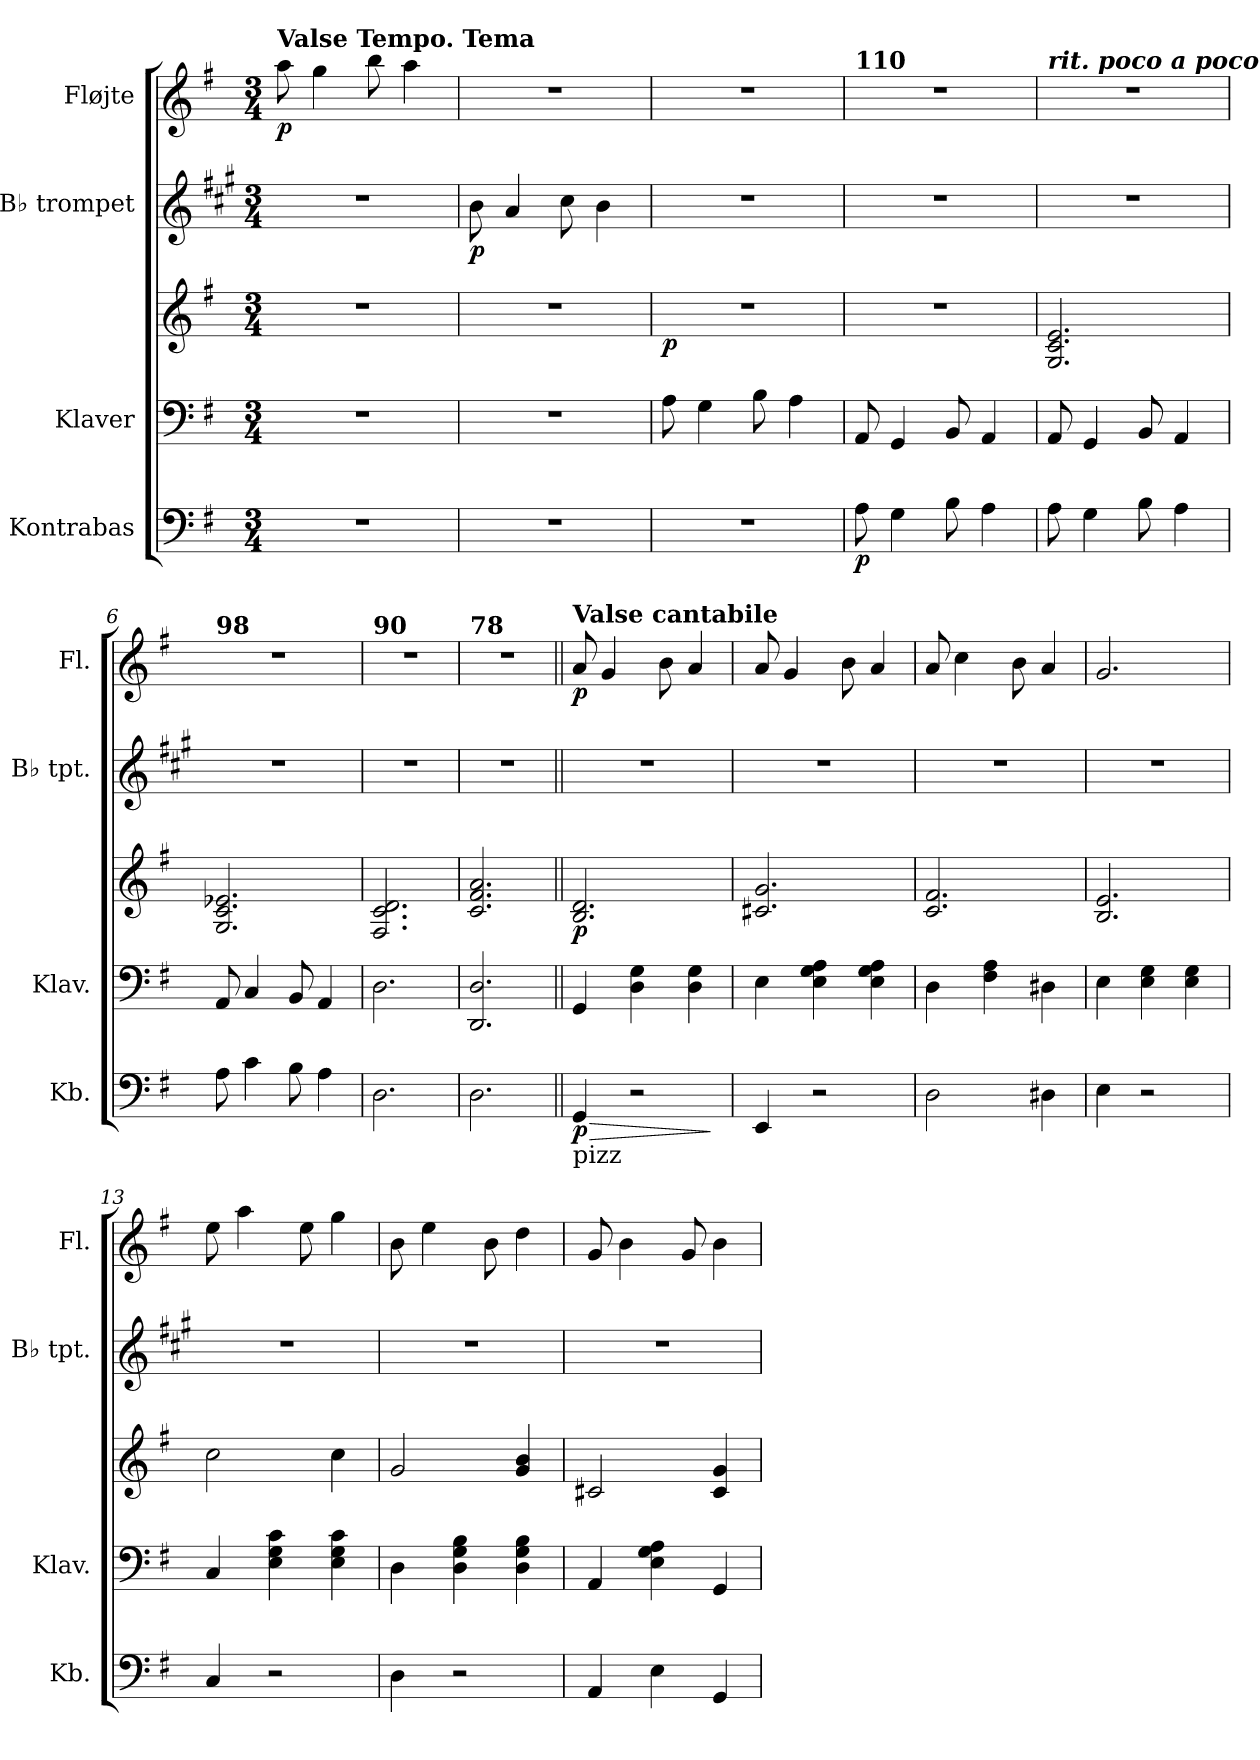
**kern	**dynam	**kern	**kern	**dynam	**kern	**dynam	**kern	**dynam
*part4	*part4	*part3	*part3	*part3	*part2	*part2	*part1	*part1
*staff5	*staff5	*staff4	*staff3	*staff3/4	*staff2	*staff2	*staff1	*staff1
*I"Kontrabas	*	*I"Klaver	*	*	*I"B♭ trompet	*	*I"Fløjte	*
*I'Kb.	*	*I'Klav.	*	*	*I'B♭ tpt.	*	*I'Fl.	*
*clefF4	*	*clefF4	*clefG2	*	*clefG2	*	*clefG2	*
*ITrd7c12	*	*	*	*	*ITrd1c2	*	*	*
*k[f#]	*	*k[f#]	*k[f#]	*	*k[f#]	*	*k[f#]	*
*M3/4	*	*M3/4	*M3/4	*	*M3/4	*	*M3/4	*
*MM150	*	*MM150	*MM150	*	*MM150	*	*MM150	*
=1	=1	=1	=1	=1	=1	=1	=1	=1
!	!	!	!	!	!	!	!LO:TX:a:B:t=Valse Tempo. Tema	!
!	!	!	!	!	!	!	!	!LO:DY:b
2.r	.	2.r	2.r	.	2.r	.	8aa\	p
.	.	.	.	.	.	.	4gg\	.
.	.	.	.	.	.	.	8bb\	.
.	.	.	.	.	.	.	4aa\	.
=2	=2	=2	=2	=2	=2	=2	=2	=2
!	!	!	!	!	!	!LO:DY:b	!	!
2.r	.	2.r	2.r	.	8a\	p	2.r	.
.	.	.	.	.	4g/	.	.	.
.	.	.	.	.	8b\	.	.	.
.	.	.	.	.	4a\	.	.	.
=3	=3	=3	=3	=3	=3	=3	=3	=3
!	!	!	!	!LO:DY:b	!	!	!	!
2.r	.	8A\	2.r	p	2.r	.	2.r	.
.	.	4G\	.	.	.	.	.	.
.	.	8B\	.	.	.	.	.	.
.	.	4A\	.	.	.	.	.	.
=4	=4	=4	=4	=4	=4	=4	=4	=4
!	!	!	!	!	!	!	!LO:TX:a:B:t=110	!
!	!LO:DY:b	!	!	!	!	!	!	!
8AA\	p	8AA/	2.r	.	2.r	.	2.r	.
4GG\	.	4GG/	.	.	.	.	.	.
8BB\	.	8BB/	.	.	.	.	.	.
4AA\	.	4AA/	.	.	.	.	.	.
=5	=5	=5	=5	=5	=5	=5	=5	=5
*	*	*	*	*	*	*	*MM108	*
!	!	!	!	!	!	!	!LO:TX:a:Bi:t=rit. poco a poco	!
8AA\	.	8AA/	2.G/ 2.c/ 2.e/	.	2.r	.	2.r	.
4GG\	.	4GG/	.	.	.	.	.	.
8BB\	.	8BB/	.	.	.	.	.	.
4AA\	.	4AA/	.	.	.	.	.	.
=6	=6	=6	=6	=6	=6	=6	=6	=6
!	!	!	!	!	!	!	!LO:TX:a:B:t=98	!
8AA\	.	8AA/	2.G/ 2.c/ 2.e-X/	.	2.r	.	2.r	.
4C\	.	4C/	.	.	.	.	.	.
8BB\	.	8BB/	.	.	.	.	.	.
4AA\	.	4AA/	.	.	.	.	.	.
=7	=7	=7	=7	=7	=7	=7	=7	=7
!	!	!	!	!	!	!	!LO:TX:a:B:t=90	!
2.DD\	.	2.D\	2.F#/ 2.c/ 2.d/	.	2.r	.	2.r	.
=8	=8	=8	=8	=8	=8	=8	=8	=8
!	!	!	!	!	!	!	!LO:TX:a:B:t=78	!
2.DD\	.	2.DD/ 2.D/	2.c/ 2.f#/ 2.a/	.	2.r	.	2.r	.
!!LO:PB:g=z
=9||	=9||	=9||	=9||	=9||	=9||	=9||	=9||	=9||
!	!	!	!	!	!	!	!LO:TX:a:B:t=Valse cantabile	!
!LO:TX:b:t=pizz	!	!	!	!	!	!	!	!
!	!LO:HP:b	!	!	!	!	!	!	!
!	!LO:DY:n=1:b	!	!	!LO:DY:b	!	!	!	!LO:DY:b
4GGG/	> p	4GG/	2.B/ 2.d/	p	2.r	.	8a/	p
.	.	.	.	.	.	.	4g/	.
2r	.	4D\ 4G\	.	.	.	.	.	.
.	.	.	.	.	.	.	8b\	.
.	.	4D\ 4G\	.	.	.	.	4a/	.
.	]	.	.	.	.	.	.	.
=10	=10	=10	=10	=10	=10	=10	=10	=10
4EEE/	.	4E\	2.c#X/ 2.g/	.	2.r	.	8a/	.
.	.	.	.	.	.	.	4g/	.
2r	.	4E\ 4G\ 4A\	.	.	.	.	.	.
.	.	.	.	.	.	.	8b\	.
.	.	4E\ 4G\ 4A\	.	.	.	.	4a/	.
=11	=11	=11	=11	=11	=11	=11	=11	=11
2DD\	.	4D\	2.c/ 2.f#/	.	2.r	.	8a/	.
.	.	.	.	.	.	.	4cc\	.
.	.	4F#\ 4A\	.	.	.	.	.	.
.	.	.	.	.	.	.	8b\	.
4DD#X\	.	4D#X\	.	.	.	.	4a/	.
=12	=12	=12	=12	=12	=12	=12	=12	=12
4EE\	.	4E\	2.B/ 2.e/	.	2.r	.	2.g/	.
2r	.	4E\ 4G\	.	.	.	.	.	.
.	.	4E\ 4G\	.	.	.	.	.	.
=13	=13	=13	=13	=13	=13	=13	=13	=13
4CC/	.	4C/	2cc\	.	2.r	.	8ee\	.
.	.	.	.	.	.	.	4aa\	.
2r	.	4E\ 4G\ 4c\	.	.	.	.	.	.
.	.	.	.	.	.	.	8ee\	.
.	.	4E\ 4G\ 4c\	4cc\	.	.	.	4gg\	.
=14	=14	=14	=14	=14	=14	=14	=14	=14
4DD\	.	4D\	2g/	.	2.r	.	8b\	.
.	.	.	.	.	.	.	4ee\	.
2r	.	4D\ 4G\ 4B\	.	.	.	.	.	.
.	.	.	.	.	.	.	8b\	.
.	.	4D\ 4G\ 4B\	4g/ 4b/	.	.	.	4dd\	.
!!LO:PB:g=z
=15	=15	=15	=15	=15	=15	=15	=15	=15
4AAA/	.	4AA/	2c#X/	.	2.r	.	8g/	.
.	.	.	.	.	.	.	4b\	.
4EE\	.	4E\ 4G\ 4A\	.	.	.	.	.	.
.	.	.	.	.	.	.	8g/	.
4GGG/	.	4GG/	4c#/ 4g/	.	.	.	4b\	.
=	=	=	=	=	=	=	=	=
*-	*-	*-	*-	*-	*-	*-	*-	*-
